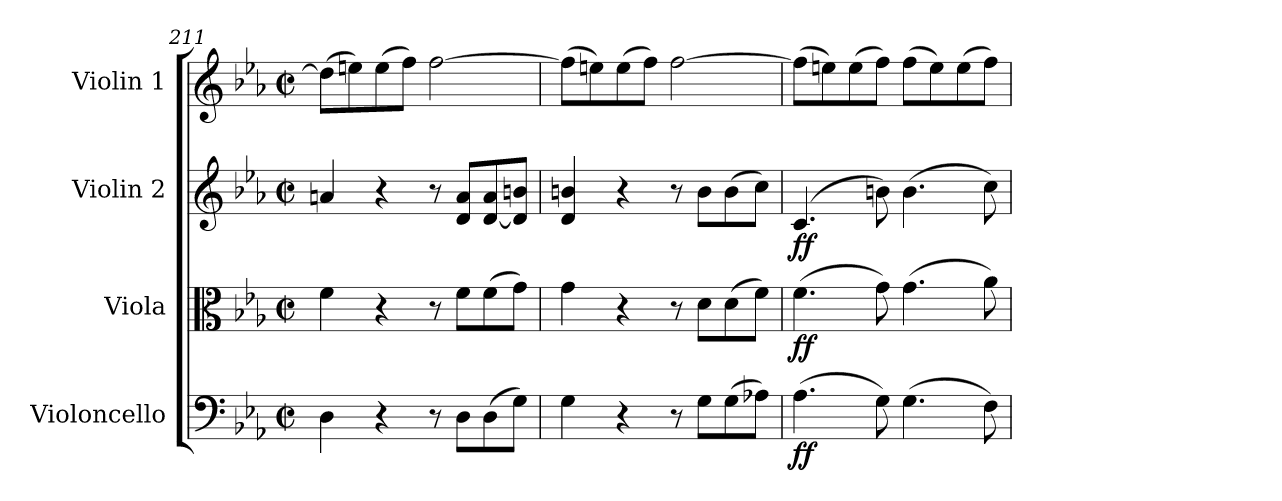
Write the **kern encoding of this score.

**kern	**dynam	**kern	**dynam	**kern	**dynam	**kern
*part4	*part4	*part3	*part3	*part2	*part2	*part1
*staff4	*staff4	*staff3	*staff3	*staff2	*staff2	*staff1
*I"Violoncello	*	*I"Viola	*	*I"Violin 2	*	*I"Violin 1
*I'Vc	*	*I'Vla	*	*I'Vln	*	*I'Vln
*clefF4	*	*clefC3	*	*clefG2	*	*clefG2
*k[b-e-a-]	*	*k[b-e-a-]	*	*k[b-e-a-]	*	*k[b-e-a-]
*M2/2	*	*M2/2	*	*M2/2	*	*M2/2
*met(c|)	*	*met(c|)	*	*met(c|)	*	*met(c|)
=211	=211	=211	=211	=211	=211	=211
4D\	.	4f\	.	4an/	.	(8dd\L]
.	.	.	.	.	.	8een\)
4r	.	4r	.	4r	.	(8ee\
.	.	.	.	.	.	8ff\J)
8r	.	8r	.	8r	.	[2ff\
8D\L	.	8f\L	.	8d/ 8a/L	.	.
(8D\	.	(8f\	.	[8d/ 8a/	.	.
8G\J)	.	8g\J)	.	8d/] 8bn/J	.	.
=212	=212	=212	=212	=212	=212	=212
4G\	.	4g\	.	4d/ 4bn/	.	(8ff\L]
.	.	.	.	.	.	8een\)
4r	.	4r	.	4r	.	(8ee\
.	.	.	.	.	.	8ff\J)
8r	.	8r	.	8r	.	[2ff\
8G\L	.	8d\L	.	8b\L	.	.
(8G\	.	(8d\	.	(8b\	.	.
8A-X\J)	.	8f\J)	.	8cc\J)	.	.
=213	=213	=213	=213	=213	=213	=213
!	!LO:DY:b	!	!LO:DY:b	!	!LO:DY:b	!
(4.A-\	ff	(4.f\	ff	(4.c/	ff	(8ff\L]
.	.	.	.	.	.	8een\)
.	.	.	.	.	.	(8ee\
8G\)	.	8g\)	.	8bn\)	.	8ff\J)
(4.G\	.	(4.g\	.	(4.b\	.	(8ff\L
.	.	.	.	.	.	8ee\)
.	.	.	.	.	.	(8ee\
8F\)	.	8a-\)	.	8cc\)	.	8ff\J)
=	=	=	=	=	=	=
*-	*-	*-	*-	*-	*-	*-
